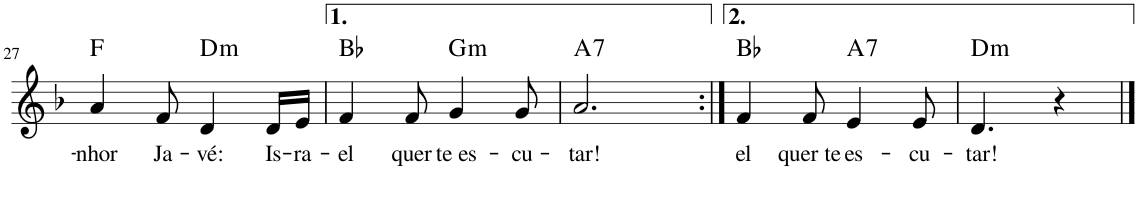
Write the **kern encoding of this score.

**kern	**text	**harte
*part1	*part1	*part1
*staff1	*staff1	*
*I"Voz	*	*
*I'Vo.	*	*
!!LO:PB:g=z
*clefG2	*	*
*k[b-]	*	*
*M6/8	*	*
=27	=27	=27
!	!LO:LY:b	!
4a/	-nhor	F:maj
!	!LO:LY:b	!
8f/	Ja-	.
!	!LO:LY:b	!LO:H:kt=m
4d/	-vé:	D:min
!	!LO:LY:b	!
16d/LL	Is-	.
!	!LO:LY:b	!
16e/JJ	-ra-	.
=28	=28	=28
!	!LO:LY:b	!
4f/	-el	Bb:maj
!	!LO:LY:b	!
8f/	quer	.
!	!LO:LY:b	!LO:H:kt=m
4g/	te es-	G:min
!	!LO:LY:b	!
8g/	-cu-	.
=29	=29	=29
!	!LO:LY:b	!LO:H:kt=7
2.a/	-tar!	A:7
=30:|!	=30:|!	=30:|!
!	!LO:LY:b	!
4f/	el	Bb:maj
!	!LO:LY:b	!
8f/	quer te	.
!	!LO:LY:b	!LO:H:kt=7
4e/	es-	A:7
!	!LO:LY:b	!
8e/	-cu-	.
=31	=31	=31
!	!LO:LY:b	!LO:H:kt=m
4.d/	-tar!	D:min
4r	.	.
==	==	==
*-	*-	*-
